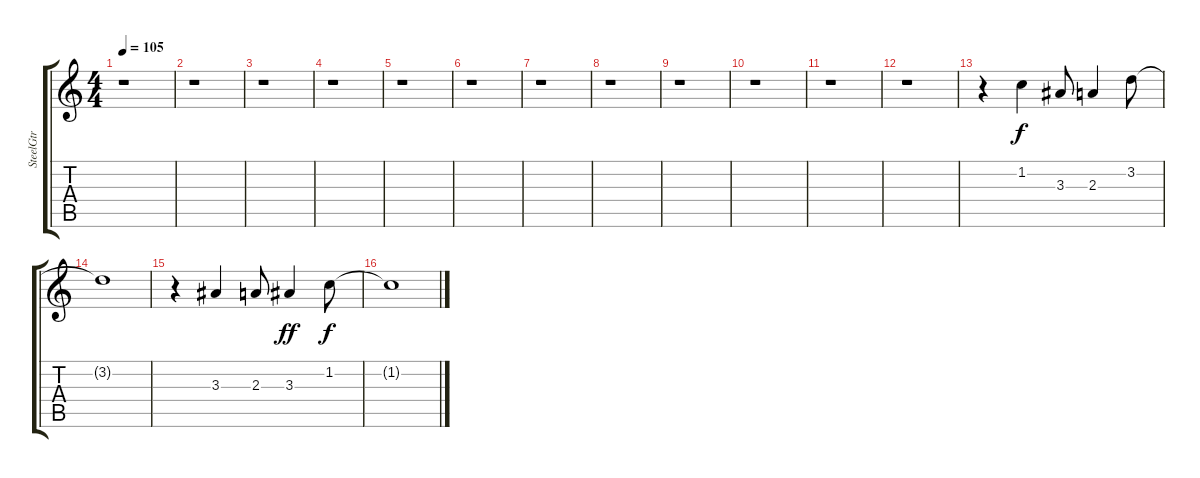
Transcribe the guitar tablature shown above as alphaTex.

\track ("SteelGtr" "SteelGtr") {instrument acousticguitarsteel}
\staff {score tabs}
\tuning (E4 B3 G3 D3 A2 E2) {hide}
\ts (4 4)
\tempo 105
\clef g2
\ks c
r.1{dy f} |
r.1 |
r.1 |
r.1 |
r.1 |
r.1 |
r.1 |
r.1 |
r.1 |
r.1 |
r.1 |
r.1 |
r.4 1.2.4 3.3.8 2.3.4 3.2.8 |
3.2{t}.1 |
r.4 3.3.4 2.3.8 3.3.4{dy ff} 1.2.8{dy f} |
1.2{t}.1
